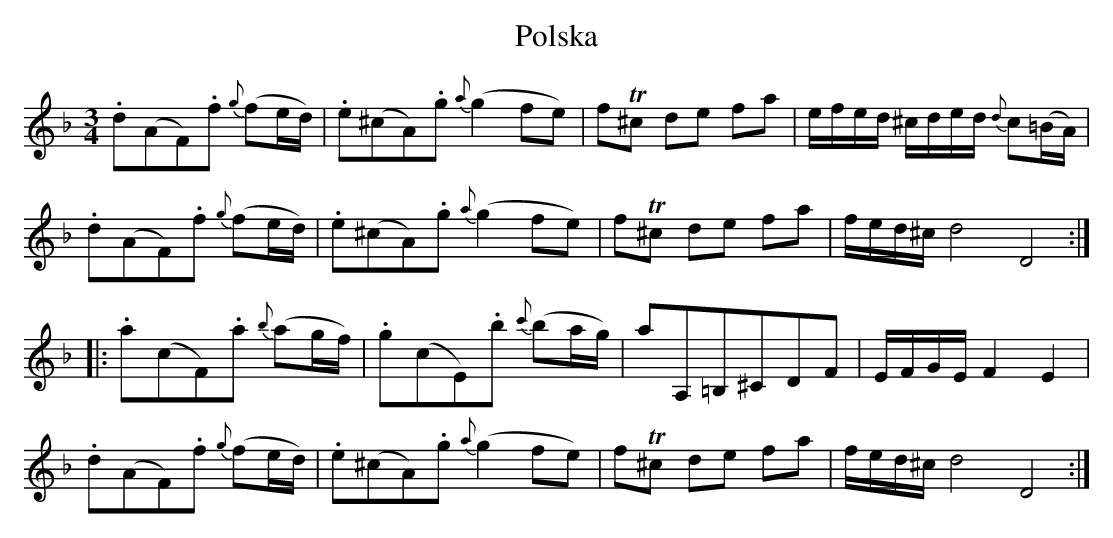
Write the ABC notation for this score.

X:1
T:Polska
M:3/4
L:1/8
K:Dm
.d(AF).f {g}(fe/d/) | .e(^cA).g {a}(g2fe) | fT^c de fa | e/f/e/d/ ^c/d/e/d/ {d}c(=B/A/) |
.d(AF).f {g}(fe/d/) | .e(^cA).g {a}(g2fe) | fT^c de fa | f/e/d/^c/ d4 D4 ::
.a(cF).a {b}(ag/f/) | .g(cE).b {c'}(ba/g/) | aA,=B,^CDF | E/F/G/E/ F2 E2 |
.d(AF).f {g}(fe/d/) | .e(^cA).g {a}(g2fe) | fT^c de fa | f/e/d/^c/ d4 D4 :|
